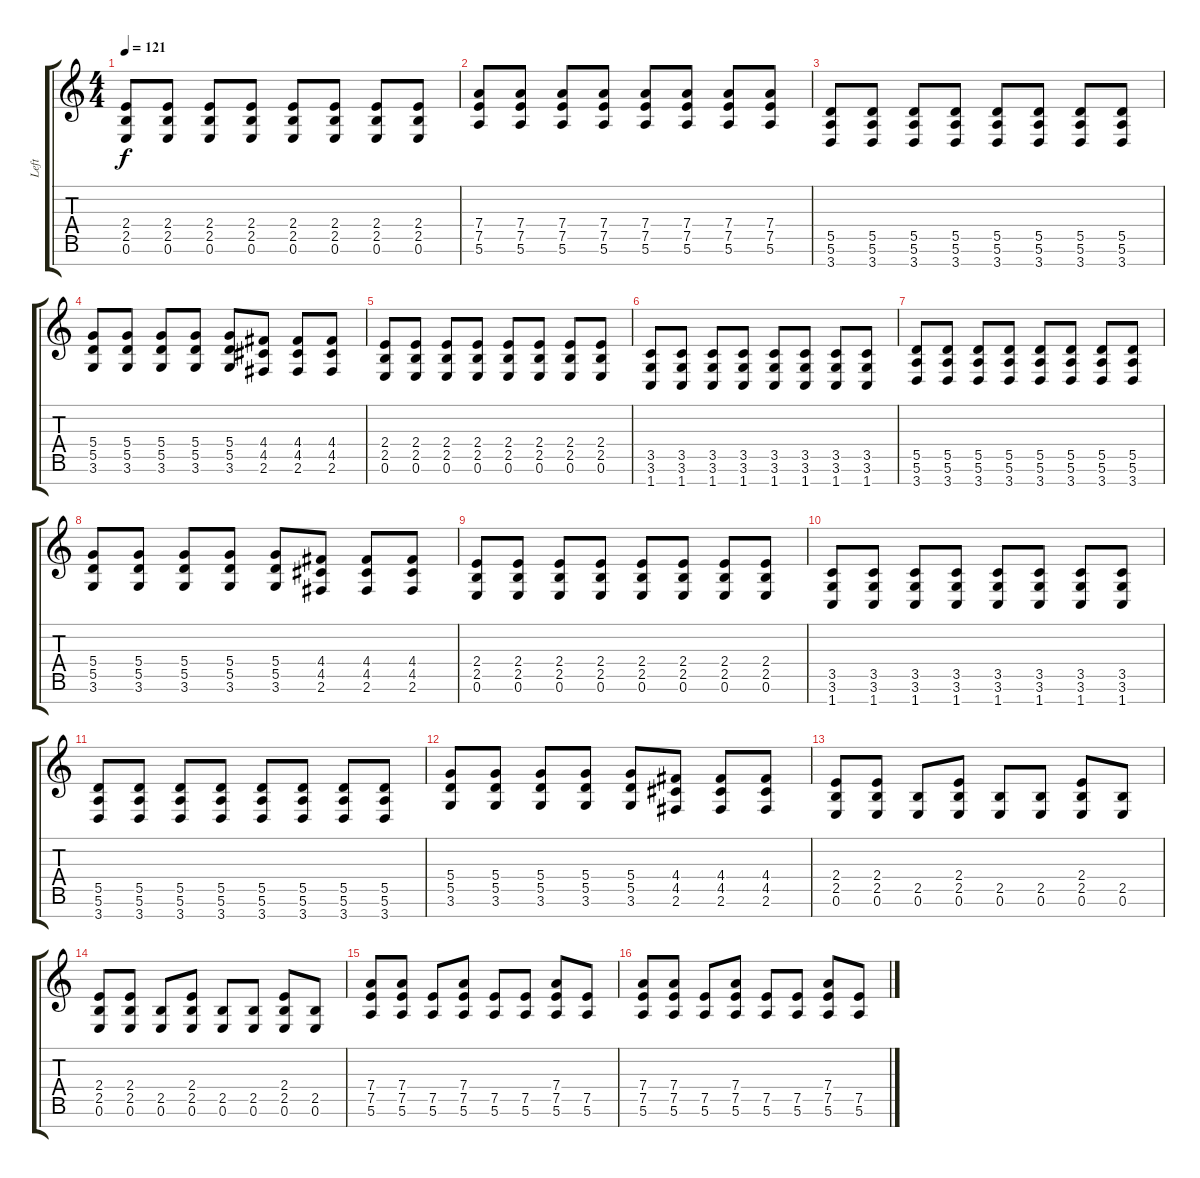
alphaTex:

\track ("Left" "Left") {instrument distortionguitar}
\staff {score tabs}
\tuning (E4 B3 G3 D3 A2 E2 B1) {hide}
\ts (4 4)
\tempo 121
\clef g2
\ks c
(2.4 2.5 0.6).8{dy f} (2.4 2.5 0.6).8 (2.4 2.5 0.6).8 (2.4 2.5 0.6).8 (2.4 2.5 0.6).8 (2.4 2.5 0.6).8 (2.4 2.5 0.6).8 (2.4 2.5 0.6).8 |
(7.4 7.5 5.6).8 (7.4 7.5 5.6).8 (7.4 7.5 5.6).8 (7.4 7.5 5.6).8 (7.4 7.5 5.6).8 (7.4 7.5 5.6).8 (7.4 7.5 5.6).8 (7.4 7.5 5.6).8 |
(5.5 5.6 3.7).8 (5.5 5.6 3.7).8 (5.5 5.6 3.7).8 (5.5 5.6 3.7).8 (5.5 5.6 3.7).8 (5.5 5.6 3.7).8 (5.5 5.6 3.7).8 (5.5 5.6 3.7).8 |
(5.4 5.5 3.6).8 (5.4 5.5 3.6).8 (5.4 5.5 3.6).8 (5.4 5.5 3.6).8 (5.4 5.5 3.6).8 (4.4 4.5 2.6).8 (4.4 4.5 2.6).8 (4.4 4.5 2.6).8 |
(2.4 2.5 0.6).8 (2.4 2.5 0.6).8 (2.4 2.5 0.6).8 (2.4 2.5 0.6).8 (2.4 2.5 0.6).8 (2.4 2.5 0.6).8 (2.4 2.5 0.6).8 (2.4 2.5 0.6).8 |
(3.5 3.6 1.7).8 (3.5 3.6 1.7).8 (3.5 3.6 1.7).8 (3.5 3.6 1.7).8 (3.5 3.6 1.7).8 (3.5 3.6 1.7).8 (3.5 3.6 1.7).8 (3.5 3.6 1.7).8 |
(5.5 5.6 3.7).8 (5.5 5.6 3.7).8 (5.5 5.6 3.7).8 (5.5 5.6 3.7).8 (5.5 5.6 3.7).8 (5.5 5.6 3.7).8 (5.5 5.6 3.7).8 (5.5 5.6 3.7).8 |
(5.4 5.5 3.6).8 (5.4 5.5 3.6).8 (5.4 5.5 3.6).8 (5.4 5.5 3.6).8 (5.4 5.5 3.6).8 (4.4 4.5 2.6).8 (4.4 4.5 2.6).8 (4.4 4.5 2.6).8 |
(2.4 2.5 0.6).8 (2.4 2.5 0.6).8 (2.4 2.5 0.6).8 (2.4 2.5 0.6).8 (2.4 2.5 0.6).8 (2.4 2.5 0.6).8 (2.4 2.5 0.6).8 (2.4 2.5 0.6).8 |
(3.5 3.6 1.7).8 (3.5 3.6 1.7).8 (3.5 3.6 1.7).8 (3.5 3.6 1.7).8 (3.5 3.6 1.7).8 (3.5 3.6 1.7).8 (3.5 3.6 1.7).8 (3.5 3.6 1.7).8 |
(5.5 5.6 3.7).8 (5.5 5.6 3.7).8 (5.5 5.6 3.7).8 (5.5 5.6 3.7).8 (5.5 5.6 3.7).8 (5.5 5.6 3.7).8 (5.5 5.6 3.7).8 (5.5 5.6 3.7).8 |
(5.4 5.5 3.6).8 (5.4 5.5 3.6).8 (5.4 5.5 3.6).8 (5.4 5.5 3.6).8 (5.4 5.5 3.6).8 (4.4 4.5 2.6).8 (4.4 4.5 2.6).8 (4.4 4.5 2.6).8 |
(2.4 2.5 0.6).8 (2.4 2.5 0.6).8 (2.5 0.6).8 (2.4 2.5 0.6).8 (2.5 0.6).8 (2.5 0.6).8 (2.4 2.5 0.6).8 (2.5 0.6).8 |
(2.4 2.5 0.6).8 (2.4 2.5 0.6).8 (2.5 0.6).8 (2.4 2.5 0.6).8 (2.5 0.6).8 (2.5 0.6).8 (2.4 2.5 0.6).8 (2.5 0.6).8 |
(7.4 7.5 5.6).8 (7.4 7.5 5.6).8 (7.5 5.6).8 (7.4 7.5 5.6).8 (7.5 5.6).8 (7.5 5.6).8 (7.4 7.5 5.6).8 (7.5 5.6).8 |
(7.4 7.5 5.6).8 (7.4 7.5 5.6).8 (7.5 5.6).8 (7.4 7.5 5.6).8 (7.5 5.6).8 (7.5 5.6).8 (7.4 7.5 5.6).8 (7.5 5.6).8
